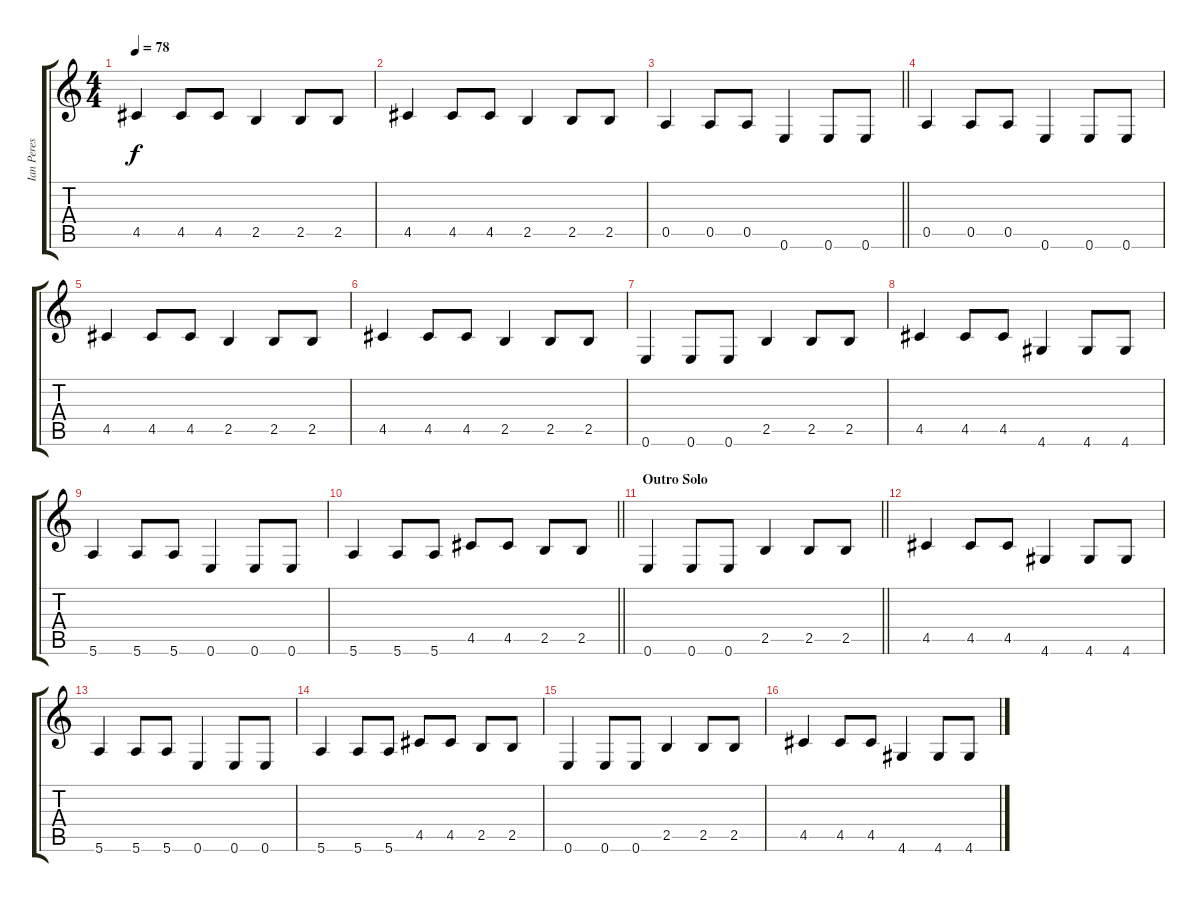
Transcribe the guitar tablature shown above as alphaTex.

\track ("Ian Peres" "Ian Peres") {instrument electricbassfinger}
\staff {score tabs}
\tuning (E4 B3 G3 D3 A2 E2) {hide}
\ts (4 4)
\tempo 78
\clef g2
\ks c
4.5.4{dy f} 4.5.8 4.5.8 2.5.4 2.5.8 2.5.8 |
4.5.4 4.5.8 4.5.8 2.5.4 2.5.8 2.5.8 |
\barLineRight lightlight
0.5.4 0.5.8 0.5.8 0.6.4 0.6.8 0.6.8 |
0.5.4 0.5.8 0.5.8 0.6.4 0.6.8 0.6.8 |
4.5.4 4.5.8 4.5.8 2.5.4 2.5.8 2.5.8 |
4.5.4 4.5.8 4.5.8 2.5.4 2.5.8 2.5.8 |
0.6.4 0.6.8 0.6.8 2.5.4 2.5.8 2.5.8 |
4.5.4 4.5.8 4.5.8 4.6.4 4.6.8 4.6.8 |
5.6.4 5.6.8 5.6.8 0.6.4 0.6.8 0.6.8 |
\barLineRight lightlight
5.6.4 5.6.8 5.6.8 4.5.8 4.5.8 2.5.8 2.5.8 |
\section ("" "Outro Solo")
\barLineRight lightlight
0.6.4 0.6.8 0.6.8 2.5.4 2.5.8 2.5.8 |
\section ("" "")
4.5.4 4.5.8 4.5.8 4.6.4 4.6.8 4.6.8 |
5.6.4 5.6.8 5.6.8 0.6.4 0.6.8 0.6.8 |
5.6.4 5.6.8 5.6.8 4.5.8 4.5.8 2.5.8 2.5.8 |
0.6.4 0.6.8 0.6.8 2.5.4 2.5.8 2.5.8 |
4.5.4 4.5.8 4.5.8 4.6.4 4.6.8 4.6.8
